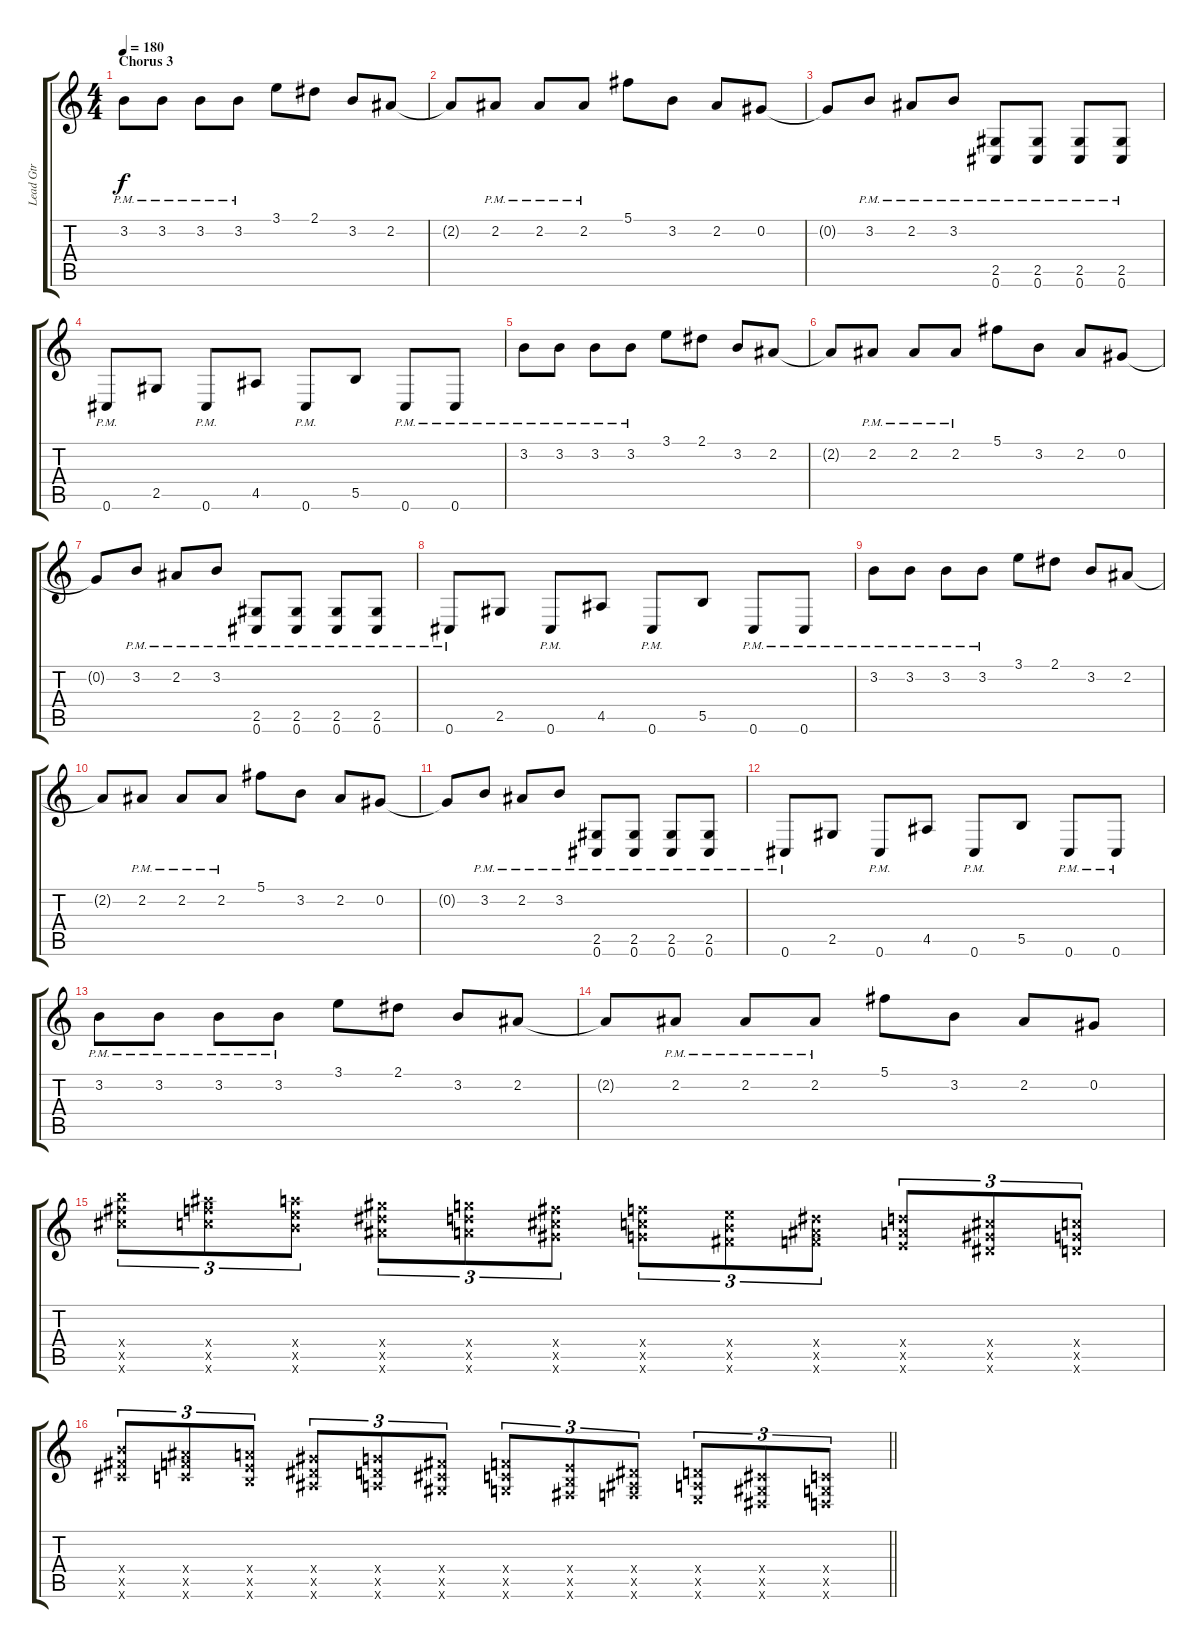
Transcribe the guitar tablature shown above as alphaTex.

\track ("Lead Gtr" "Lead Gtr") {instrument distortionguitar}
\staff {score tabs}
\tuning (Db4 Ab3 E3 B2 Gb2 Db2) {hide}
\ts (4 4)
\section ("" "Chorus 3")
\tempo 180
\clef g2
\ks c
3.2{pm}.8{dy f} 3.2{pm}.8 3.2{pm}.8 3.2{pm}.8 3.1.8 2.1.8 3.2.8 2.2.8 |
2.2{t}.8 2.2{pm}.8 2.2{pm}.8 2.2{pm}.8 5.1.8 3.2.8 2.2.8 0.2.8 |
0.2{t}.8 3.2{pm}.8 2.2{pm}.8 3.2{pm}.8 (2.5{pm} 0.6).8 (2.5{pm} 0.6).8 (2.5{pm} 0.6).8 (2.5{pm} 0.6).8 |
0.6{pm}.8 2.5.8 0.6{pm}.8 4.5.8 0.6{pm}.8 5.5.8 0.6{pm}.8 0.6{pm}.8 |
3.2{pm}.8 3.2{pm}.8 3.2{pm}.8 3.2{pm}.8 3.1.8 2.1.8 3.2.8 2.2.8 |
2.2{t}.8 2.2{pm}.8 2.2{pm}.8 2.2{pm}.8 5.1.8 3.2.8 2.2.8 0.2.8 |
0.2{t}.8 3.2{pm}.8 2.2{pm}.8 3.2{pm}.8 (2.5{pm} 0.6).8 (2.5{pm} 0.6).8 (2.5{pm} 0.6).8 (2.5{pm} 0.6).8 |
0.6{pm}.8 2.5.8 0.6{pm}.8 4.5.8 0.6{pm}.8 5.5.8 0.6{pm}.8 0.6{pm}.8 |
3.2{pm}.8 3.2{pm}.8 3.2{pm}.8 3.2{pm}.8 3.1.8 2.1.8 3.2.8 2.2.8 |
2.2{t}.8 2.2{pm}.8 2.2{pm}.8 2.2{pm}.8 5.1.8 3.2.8 2.2.8 0.2.8 |
0.2{t}.8 3.2{pm}.8 2.2{pm}.8 3.2{pm}.8 (2.5{pm} 0.6).8 (2.5{pm} 0.6).8 (2.5{pm} 0.6).8 (2.5{pm} 0.6).8 |
0.6{pm}.8 2.5.8 0.6{pm}.8 4.5.8 0.6{pm}.8 5.5.8 0.6{pm}.8 0.6{pm}.8 |
3.2{pm}.8 3.2{pm}.8 3.2{pm}.8 3.2{pm}.8 3.1.8 2.1.8 3.2.8 2.2.8 |
2.2{t}.8 2.2{pm}.8 2.2{pm}.8 2.2{pm}.8 5.1.8 3.2.8 2.2.8 0.2.8 |
(24.4{x} 24.5{x} 24.6{x}).8{tu (3 2) volume 16 instrument guitarfretnoise} (23.4{x} 23.5{x} 23.6{x}).8{tu (3 2)} (22.4{x} 22.5{x} 22.6{x}).8{tu (3 2)} (21.4{x} 21.5{x} 21.6{x}).8{tu (3 2)} (20.4{x} 20.5{x} 20.6{x}).8{tu (3 2)} (19.4{x} 19.5{x} 19.6{x}).8{tu (3 2)} (18.4{x} 18.5{x} 18.6{x}).8{tu (3 2)} (17.4{x} 17.5{x} 17.6{x}).8{tu (3 2)} (16.4{x} 16.5{x} 16.6{x}).8{tu (3 2)} (15.4{x} 15.5{x} 15.6{x}).8{tu (3 2)} (14.4{x} 14.5{x} 14.6{x}).8{tu (3 2)} (13.4{x} 13.5{x} 13.6{x}).8{tu (3 2)} |
\barLineRight lightlight
(12.4{x} 12.5{x} 12.6{x}).8{tu (3 2)} (11.4{x} 11.5{x} 11.6{x}).8{tu (3 2)} (10.4{x} 10.5{x} 10.6{x}).8{tu (3 2)} (9.4{x} 9.5{x} 9.6{x}).8{tu (3 2)} (8.4{x} 8.5{x} 8.6{x}).8{tu (3 2)} (7.4{x} 7.5{x} 7.6{x}).8{tu (3 2)} (6.4{x} 6.5{x} 6.6{x}).8{tu (3 2)} (5.4{x} 5.5{x} 5.6{x}).8{tu (3 2)} (4.4{x} 4.5{x} 4.6{x}).8{tu (3 2)} (3.4{x} 3.5{x} 3.6{x}).8{tu (3 2)} (2.4{x} 2.5{x} 2.6{x}).8{tu (3 2)} (1.4{x} 1.5{x} 1.6{x}).8{tu (3 2)}
